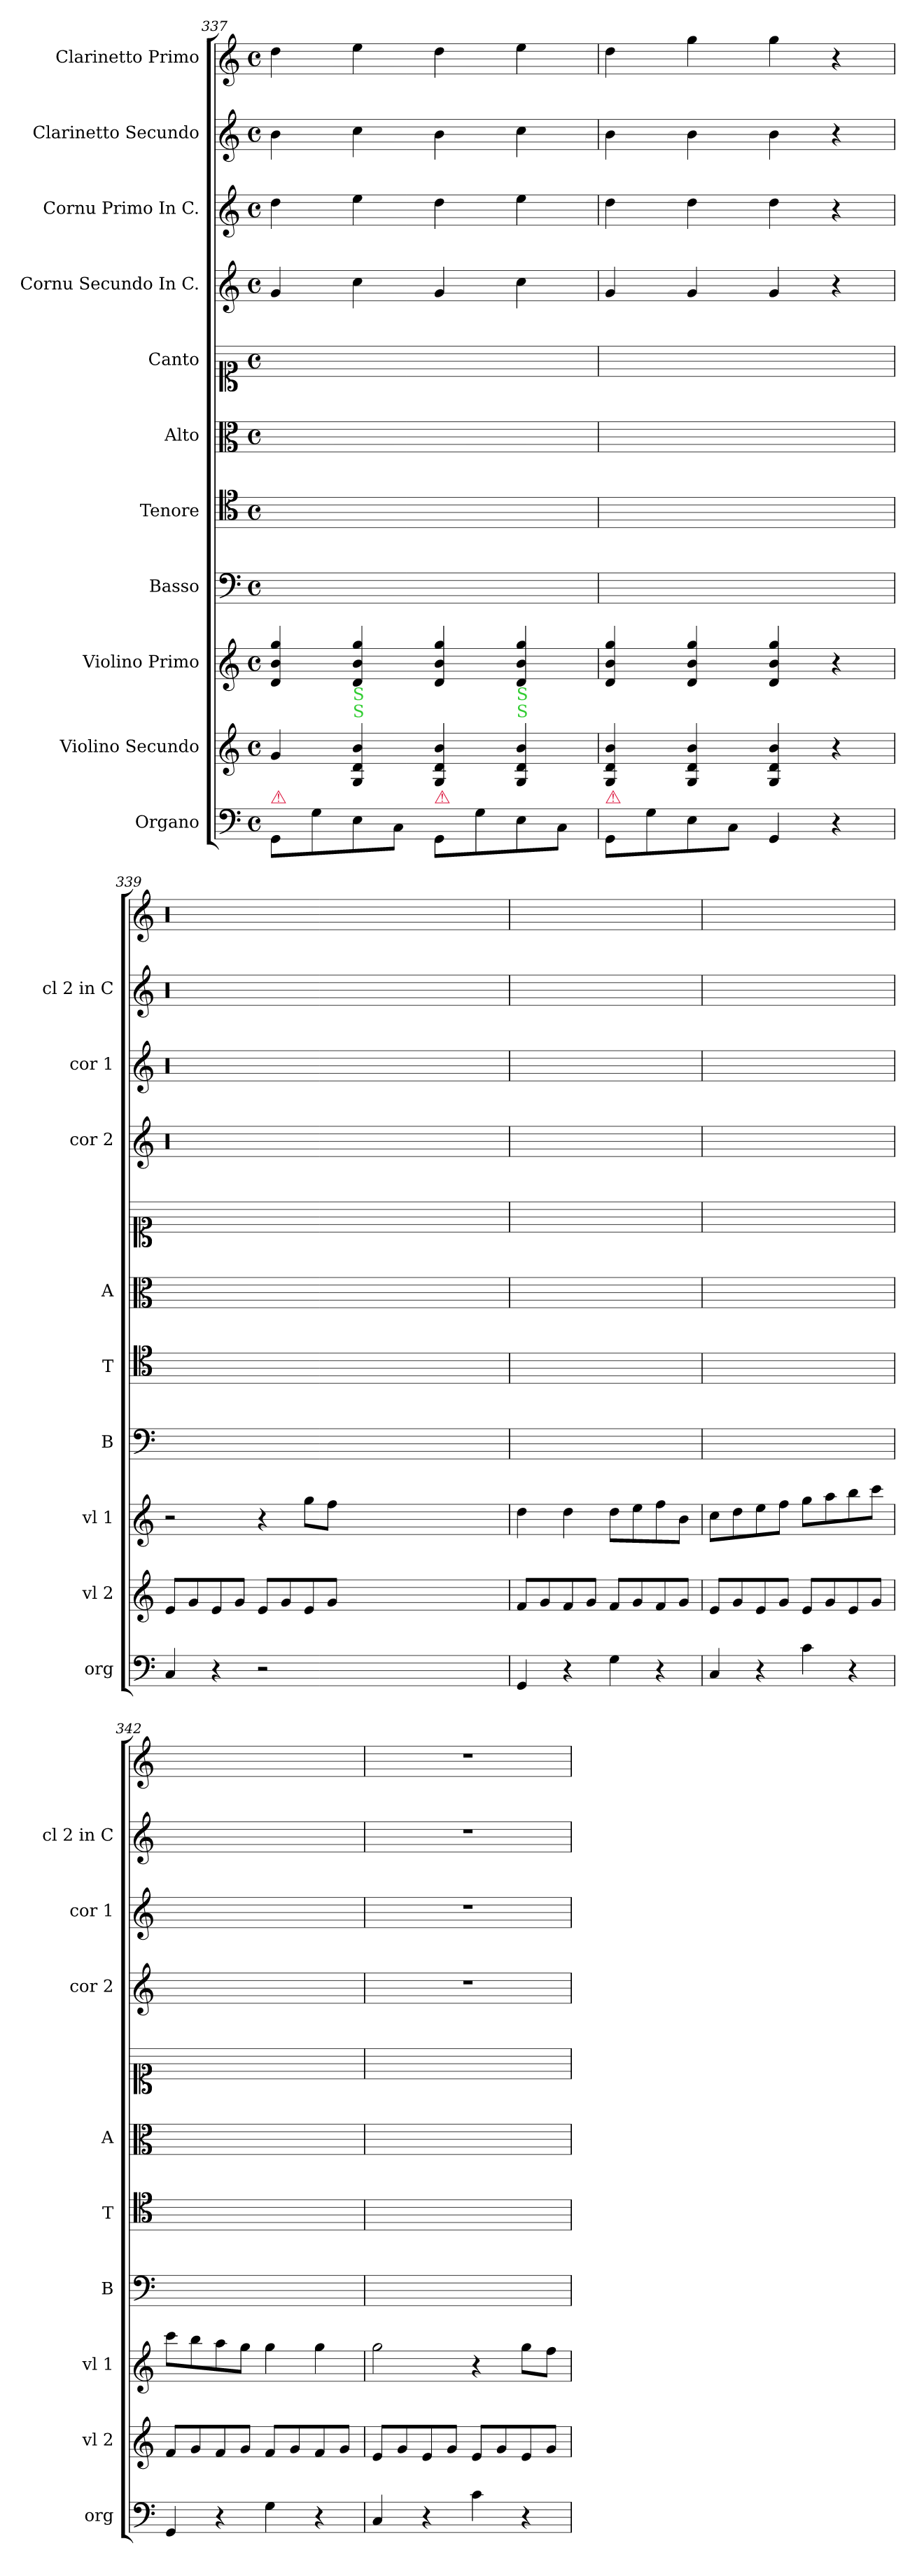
**kern	**kern	**kern	**kern	**kern	**kern	**kern	**kern	**kern	**kern	**kern
*part11	*part10	*part9	*part8	*part7	*part6	*part5	*part4	*part3	*part2	*part1
*staff11	*staff10	*staff9	*staff8	*staff7	*staff6	*staff5	*staff4	*staff3	*staff2	*staff1
*I"Organo	*I"Violino Secundo	*I"Violino Primo	*I"Basso	*I"Tenore	*I"Alto	*I"Canto	*I"Cornu Secundo In C.	*I"Cornu Primo In C.	*I"Clarinetto Secundo	*I"Clarinetto Primo
*I'org	*I'vl 2	*I'vl 1	*I'B	*I'T	*I'A	*	*I'cor 2	*I'cor 1	*I'cl 2 in C	*
*clefF4	*clefG2	*clefG2	*clefF4	*clefC4	*clefC3	*clefC1	*clefG2	*clefG2	*clefG2	*clefG2
*k[]	*k[]	*k[]	*k[]	*k[]	*k[]	*k[]	*k[]	*k[]	*k[]	*k[]
*M4/4	*M4/4	*M4/4	*M4/4	*M4/4	*M4/4	*M4/4	*M4/4	*M4/4	*M4/4	*M4/4
*met(c)	*met(c)	*met(c)	*met(c)	*met(c)	*met(c)	*met(c)	*met(c)	*met(c)	*met(c)	*met(c)
=337	=337	=337	=337	=337	=337	=337	=337	=337	=337	=337
!LO:TX:a:color=crimson:t=⚠	!	!	!	!	!	!	!	!	!	!
8GG/L	4g/	4d/ 4b/ 4gg/	1ryy	1ryy	1ryy	1ryy	4g/	4dd\	4b\	4dd\
8G\	.	.	.	.	.	.	.	.	.	.
!	!LO:TX:a:color=limegreen:t=S	!	!	!	!	!	!	!	!	!
!	!LO:TX:a:color=limegreen:t=S	!	!	!	!	!	!	!	!	!
8E\	4G/ 4d/ 4b/	4d/ 4b/ 4gg/	.	.	.	.	4cc\	4ee\	4cc\	4ee\
8C\J	.	.	.	.	.	.	.	.	.	.
!LO:TX:a:color=crimson:t=⚠	!	!	!	!	!	!	!	!	!	!
8GG/L	4G/ 4d/ 4b/	4d/ 4b/ 4gg/	.	.	.	.	4g/	4dd\	4b\	4dd\
8G\	.	.	.	.	.	.	.	.	.	.
!	!LO:TX:a:color=limegreen:t=S	!	!	!	!	!	!	!	!	!
!	!LO:TX:a:color=limegreen:t=S	!	!	!	!	!	!	!	!	!
8E\	4G/ 4d/ 4b/	4d/ 4b/ 4gg/	.	.	.	.	4cc\	4ee\	4cc\	4ee\
8C\J	.	.	.	.	.	.	.	.	.	.
=338	=338	=338	=338	=338	=338	=338	=338	=338	=338	=338
!LO:TX:a:color=crimson:t=⚠	!	!	!	!	!	!	!	!	!	!
8GG/L	4G/ 4d/ 4b/	4d/ 4b/ 4gg/	1ryy	1ryy	1ryy	1ryy	4g/	4dd\	4b\	4dd\
8G\	.	.	.	.	.	.	.	.	.	.
8E\	4G/ 4d/ 4b/	4d/ 4b/ 4gg/	.	.	.	.	4g/	4dd\	4b\	4gg\
8C\J	.	.	.	.	.	.	.	.	.	.
4GG/	4G/ 4d/ 4b/	4d/ 4b/ 4gg/	.	.	.	.	4g/	4dd\	4b\	4gg\
4r	4r	4r	.	.	.	.	4r	4r	4r	4r
=339	=339	=339	=339	=339	=339	=339	=339	=339	=339	=339
4C/	8e/L	2r	1ryy	1ryy	1ryy	1ryy	00r	00r	00r	00r
.	8g/	.	.	.	.	.	.	.	.	.
4r	8e/	.	.	.	.	.	.	.	.	.
.	8g/J	.	.	.	.	.	.	.	.	.
2r	8e/L	4r	.	.	.	.	.	.	.	.
.	8g/	.	.	.	.	.	.	.	.	.
.	8e/	8gg\L	.	.	.	.	.	.	.	.
.	8g/J	8ff\J	.	.	.	.	.	.	.	.
0.ryy	0.ryy	0.ryy	0.ryy	0.ryy	0.ryy	0.ryy	.	.	.	.
=340	=340	=340	=340	=340	=340	=340	=340	=340	=340	=340
4GG/	8f/L	4dd\	1ryy	1ryy	1ryy	1ryy	1ryy	1ryy	1ryy	1ryy
.	8g/	.	.	.	.	.	.	.	.	.
4r	8f/	4dd\	.	.	.	.	.	.	.	.
.	8g/J	.	.	.	.	.	.	.	.	.
4G\	8f/L	8dd\L	.	.	.	.	.	.	.	.
.	8g/	8ee\	.	.	.	.	.	.	.	.
4r	8f/	8ff\	.	.	.	.	.	.	.	.
.	8g/J	8b\J	.	.	.	.	.	.	.	.
=341	=341	=341	=341	=341	=341	=341	=341	=341	=341	=341
4C/	8e/L	8cc\L	1ryy	1ryy	1ryy	1ryy	1ryy	1ryy	1ryy	1ryy
.	8g/	8dd\	.	.	.	.	.	.	.	.
4r	8e/	8ee\	.	.	.	.	.	.	.	.
.	8g/J	8ff\J	.	.	.	.	.	.	.	.
4c\	8e/L	8gg\L	.	.	.	.	.	.	.	.
.	8g/	8aa\	.	.	.	.	.	.	.	.
4r	8e/	8bb\	.	.	.	.	.	.	.	.
.	8g/J	8ccc\J	.	.	.	.	.	.	.	.
=342	=342	=342	=342	=342	=342	=342	=342	=342	=342	=342
4GG/	8f/L	8ccc\L	1ryy	1ryy	1ryy	1ryy	1ryy	1ryy	1ryy	1ryy
.	8g/	8bb\	.	.	.	.	.	.	.	.
4r	8f/	8aa\	.	.	.	.	.	.	.	.
.	8g/J	8gg\J	.	.	.	.	.	.	.	.
4G\	8f/L	4gg\	.	.	.	.	.	.	.	.
.	8g/	.	.	.	.	.	.	.	.	.
4r	8f/	4gg\	.	.	.	.	.	.	.	.
.	8g/J	.	.	.	.	.	.	.	.	.
=343	=343	=343	=343	=343	=343	=343	=343	=343	=343	=343
4C/	8e/L	2gg\	1ryy	1ryy	1ryy	1ryy	1r	1r	1r	1r
.	8g/	.	.	.	.	.	.	.	.	.
4r	8e/	.	.	.	.	.	.	.	.	.
.	8g/J	.	.	.	.	.	.	.	.	.
4c\	8e/L	4r	.	.	.	.	.	.	.	.
.	8g/	.	.	.	.	.	.	.	.	.
4r	8e/	8gg\L	.	.	.	.	.	.	.	.
.	8g/J	8ff\J	.	.	.	.	.	.	.	.
=	=	=	=	=	=	=	=	=	=	=
*-	*-	*-	*-	*-	*-	*-	*-	*-	*-	*-
